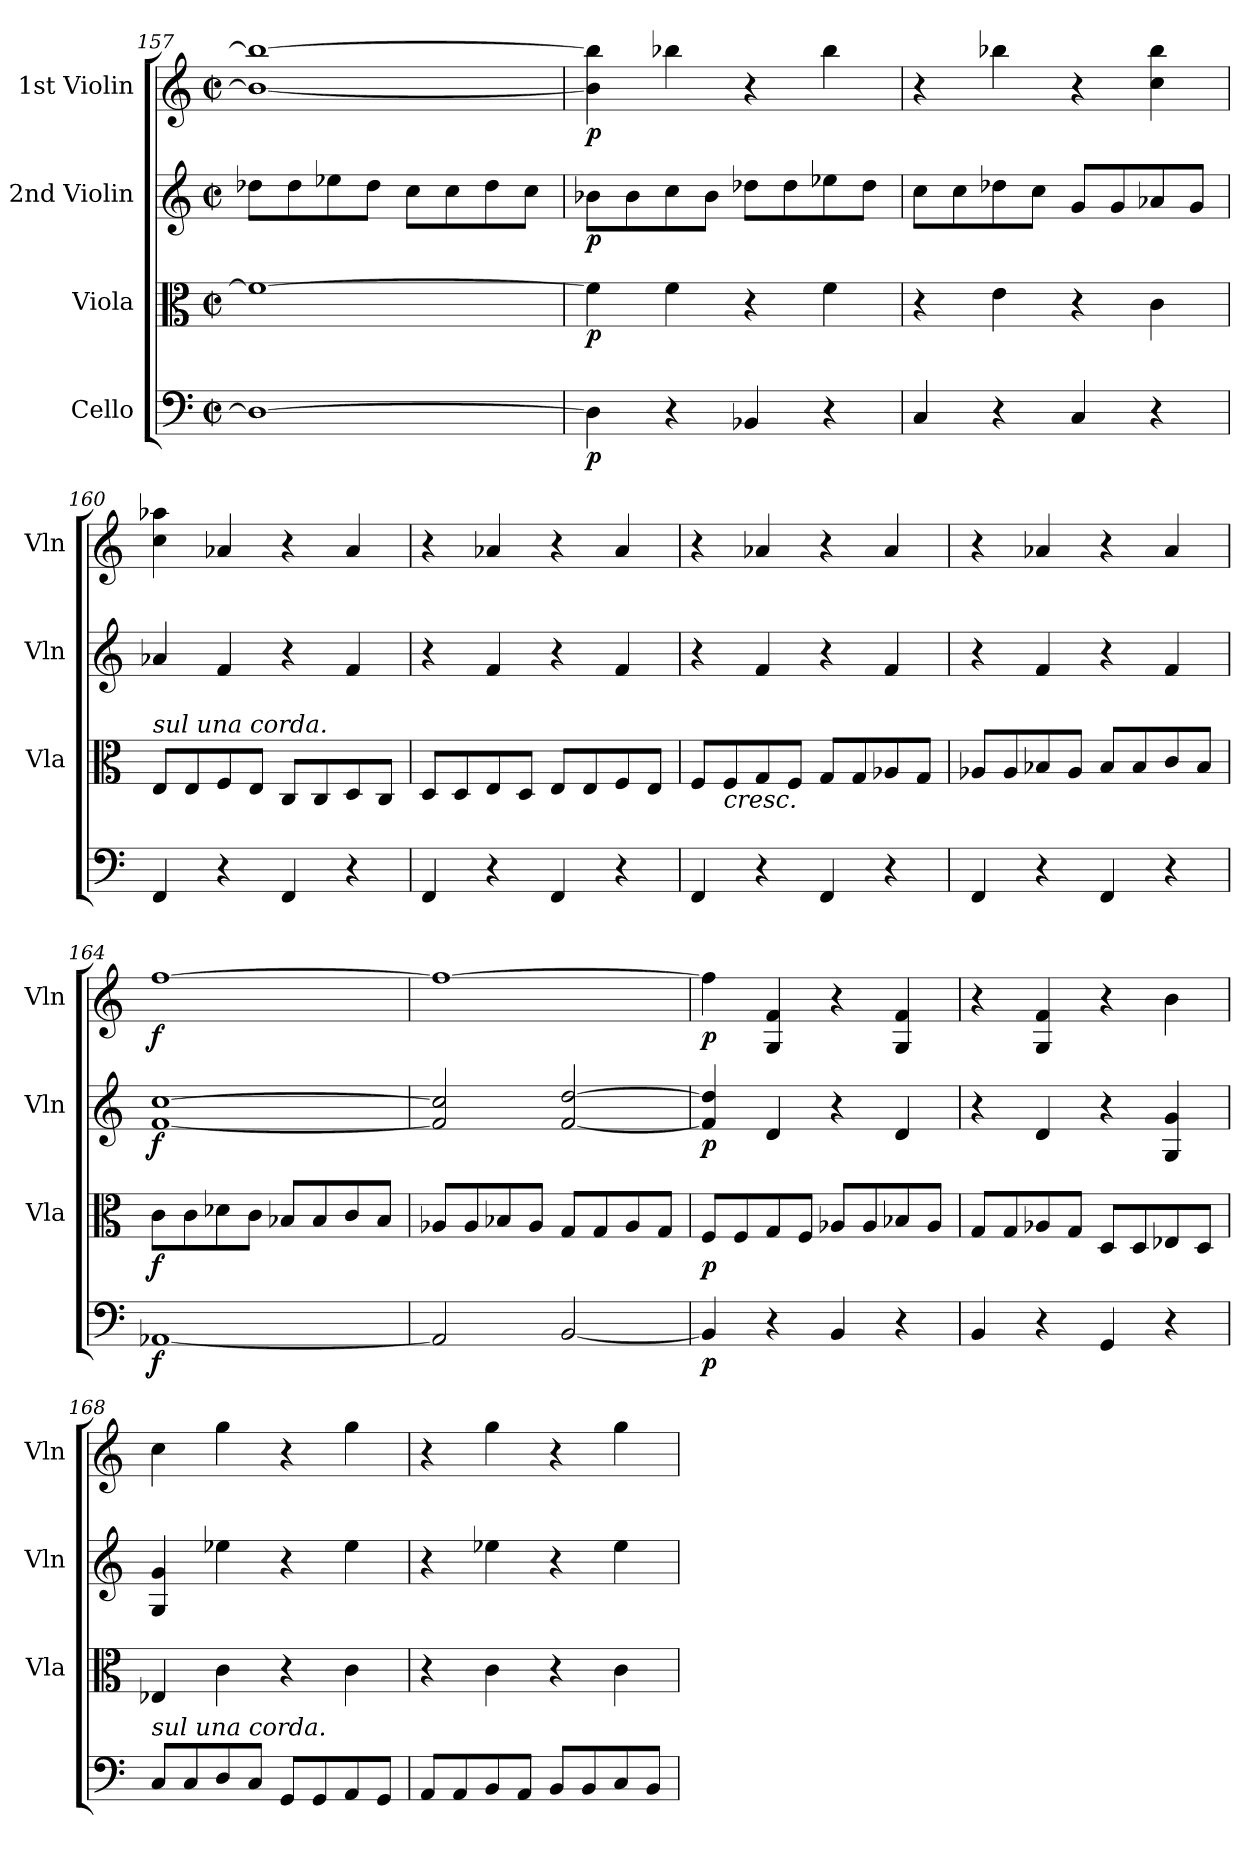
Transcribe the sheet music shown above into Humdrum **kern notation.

**kern	**dynam	**kern	**dynam	**kern	**dynam	**kern	**dynam
*part4	*part4	*part3	*part3	*part2	*part2	*part1	*part1
*staff4	*staff4	*staff3	*staff3	*staff2	*staff2	*staff1	*staff1
*I"Cello	*	*I"Viola	*	*I"2nd Violin	*	*I"1st Violin	*
*	*	*I'Vla	*	*I'Vln	*	*I'Vln	*
*clefF4	*	*clefC3	*	*clefG2	*	*clefG2	*
*k[]	*	*k[]	*	*k[]	*	*k[]	*
*M2/2	*	*M2/2	*	*M2/2	*	*M2/2	*
*met(c|)	*	*met(c|)	*	*met(c|)	*	*met(c|)	*
=157	=157	=157	=157	=157	=157	=157	=157
1D-_	.	1f_	.	8dd-XL	.	1b-_ 1bb-_	.
.	.	.	.	8dd-	.	.	.
.	.	.	.	8ee-X	.	.	.
.	.	.	.	8dd-J	.	.	.
.	.	.	.	8ccL	.	.	.
.	.	.	.	8cc	.	.	.
.	.	.	.	8dd-	.	.	.
.	.	.	.	8ccJ	.	.	.
=158	=158	=158	=158	=158	=158	=158	=158
4D-]	p	4f]	p	8b-XL	p	4b-] 4bb-]	p
.	.	.	.	8b-	.	.	.
4r	.	4f	.	8cc	.	4bb-X	.
.	.	.	.	8b-J	.	.	.
4BB-X	.	4r	.	8dd-XL	.	4r	.
.	.	.	.	8dd-	.	.	.
4r	.	4f	.	8ee-X	.	4bb-	.
.	.	.	.	8dd-J	.	.	.
=159	=159	=159	=159	=159	=159	=159	=159
4C	.	4r	.	8ccL	.	4r	.
.	.	.	.	8cc	.	.	.
4r	.	4e	.	8dd-X	.	4bb-X	.
.	.	.	.	8ccJ	.	.	.
4C	.	4r	.	8gL	.	4r	.
.	.	.	.	8g	.	.	.
4r	.	4c	.	8a-X	.	4cc 4bb-	.
.	.	.	.	8gJ	.	.	.
=160	=160	=160	=160	=160	=160	=160	=160
!	!	!LO:TX:a:i:t=sul una corda.	!	!	!	!	!
4FF	.	8EL	.	4a-X	.	4cc 4aa-X	.
.	.	8E	.	.	.	.	.
4r	.	8F	.	4f	.	4a-X	.
.	.	8EJ	.	.	.	.	.
4FF	.	8CL	.	4r	.	4r	.
.	.	8C	.	.	.	.	.
4r	.	8D	.	4f	.	4a-	.
.	.	8CJ	.	.	.	.	.
=161	=161	=161	=161	=161	=161	=161	=161
4FF	.	8DL	.	4r	.	4r	.
.	.	8D	.	.	.	.	.
4r	.	8E	.	4f	.	4a-X	.
.	.	8DJ	.	.	.	.	.
4FF	.	8EL	.	4r	.	4r	.
.	.	8E	.	.	.	.	.
4r	.	8F	.	4f	.	4a-	.
.	.	8EJ	.	.	.	.	.
=162	=162	=162	=162	=162	=162	=162	=162
4FF	.	8FL	.	4r	.	4r	.
!	!	!LO:TX:b:i:t=cresc.	!	!	!	!	!
.	.	8F	.	.	.	.	.
4r	.	8G	.	4f	.	4a-X	.
.	.	8FJ	.	.	.	.	.
4FF	.	8GL	.	4r	.	4r	.
.	.	8G	.	.	.	.	.
4r	.	8A-X	.	4f	.	4a-	.
.	.	8GJ	.	.	.	.	.
=163	=163	=163	=163	=163	=163	=163	=163
4FF	.	8A-XL	.	4r	.	4r	.
.	.	8A-	.	.	.	.	.
4r	.	8B-X	.	4f	.	4a-X	.
.	.	8A-J	.	.	.	.	.
4FF	.	8B-L	.	4r	.	4r	.
.	.	8B-	.	.	.	.	.
4r	.	8c	.	4f	.	4a-	.
.	.	8B-J	.	.	.	.	.
=164	=164	=164	=164	=164	=164	=164	=164
[1AA-X	f	8cL	f	[1f [1cc	f	[1ff	f
.	.	8c	.	.	.	.	.
.	.	8d-X	.	.	.	.	.
.	.	8cJ	.	.	.	.	.
.	.	8B-XL	.	.	.	.	.
.	.	8B-	.	.	.	.	.
.	.	8c	.	.	.	.	.
.	.	8B-J	.	.	.	.	.
=165	=165	=165	=165	=165	=165	=165	=165
2AA-]	.	8A-XL	.	2f] 2cc]	.	1ff_	.
.	.	8A-	.	.	.	.	.
.	.	8B-X	.	.	.	.	.
.	.	8A-J	.	.	.	.	.
[2BB	.	8GL	.	[2f [2dd	.	.	.
.	.	8G	.	.	.	.	.
.	.	8A-	.	.	.	.	.
.	.	8GJ	.	.	.	.	.
=166	=166	=166	=166	=166	=166	=166	=166
4BB]	p	8FL	p	4f] 4dd]	p	4ff]	p
.	.	8F	.	.	.	.	.
4r	.	8G	.	4d	.	4G 4f	.
.	.	8FJ	.	.	.	.	.
4BB	.	8A-XL	.	4r	.	4r	.
.	.	8A-	.	.	.	.	.
4r	.	8B-X	.	4d	.	4G 4f	.
.	.	8A-J	.	.	.	.	.
=167	=167	=167	=167	=167	=167	=167	=167
4BB	.	8GL	.	4r	.	4r	.
.	.	8G	.	.	.	.	.
4r	.	8A-X	.	4d	.	4G 4f	.
.	.	8GJ	.	.	.	.	.
4GG	.	8DL	.	4r	.	4r	.
.	.	8D	.	.	.	.	.
4r	.	8E-X	.	4G 4g	.	4b	.
.	.	8DJ	.	.	.	.	.
=168	=168	=168	=168	=168	=168	=168	=168
!LO:TX:a:i:t=sul una corda.	!	!	!	!	!	!	!
8CL	.	4E-X	.	4G 4g	.	4cc	.
8C	.	.	.	.	.	.	.
8D	.	4c	.	4ee-X	.	4gg	.
8CJ	.	.	.	.	.	.	.
8GGL	.	4r	.	4r	.	4r	.
8GG	.	.	.	.	.	.	.
8AA	.	4c	.	4ee-	.	4gg	.
8GGJ	.	.	.	.	.	.	.
=169	=169	=169	=169	=169	=169	=169	=169
8AAL	.	4r	.	4r	.	4r	.
8AA	.	.	.	.	.	.	.
8BB	.	4c	.	4ee-X	.	4gg	.
8AAJ	.	.	.	.	.	.	.
8BBL	.	4r	.	4r	.	4r	.
8BB	.	.	.	.	.	.	.
8C	.	4c	.	4ee-	.	4gg	.
8BBJ	.	.	.	.	.	.	.
=	=	=	=	=	=	=	=
*-	*-	*-	*-	*-	*-	*-	*-
